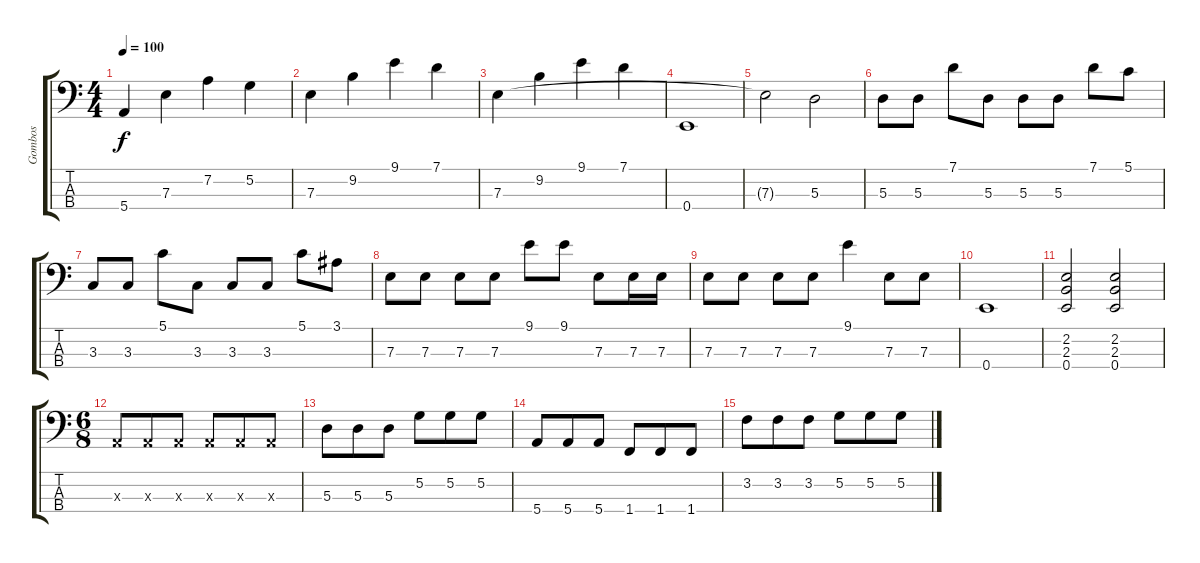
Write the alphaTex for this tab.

\track ("Gombos" "Gombos") {instrument electricbassfinger}
\staff {score tabs}
\tuning (G2 D2 A1 E1) {hide}
\ts (4 4)
\tempo 100
\clef f4
\ks c
5.4.4{dy f} 7.3.4 7.2.4 5.2.4 |
7.3.4 9.2.4 9.1.4 7.1.4 |
7.3.4 9.2.4 9.1.4 7.1.4 |
0.4.1 |
7.3{t}.2 5.3.2 |
5.3.8{instrument slapbass1} 5.3.8 7.1.8 5.3.8 5.3.8 5.3.8 7.1.8 5.1.8 |
3.3.8 3.3.8 5.1.8 3.3.8 3.3.8 3.3.8 5.1.8 3.1.8 |
7.3.8 7.3.8 7.3.8 7.3.8 9.1.8 9.1.8 7.3.8 7.3.16 7.3.16 |
7.3.8 7.3.8 7.3.8 7.3.8 9.1.4 7.3.8 7.3.8 |
0.4.1{instrument electricbassfinger} |
(2.2 2.3 0.4).2 (2.2 2.3 0.4).2 |
\ts (6 8)
0.3{x}.8 0.3{x}.8 0.3{x}.8 0.3{x}.8 0.3{x}.8 0.3{x}.8 |
5.3.8 5.3.8 5.3.8 5.2.8 5.2.8 5.2.8 |
5.4.8 5.4.8 5.4.8 1.4.8 1.4.8 1.4.8 |
3.2.8 3.2.8 3.2.8 5.2.8 5.2.8 5.2.8
